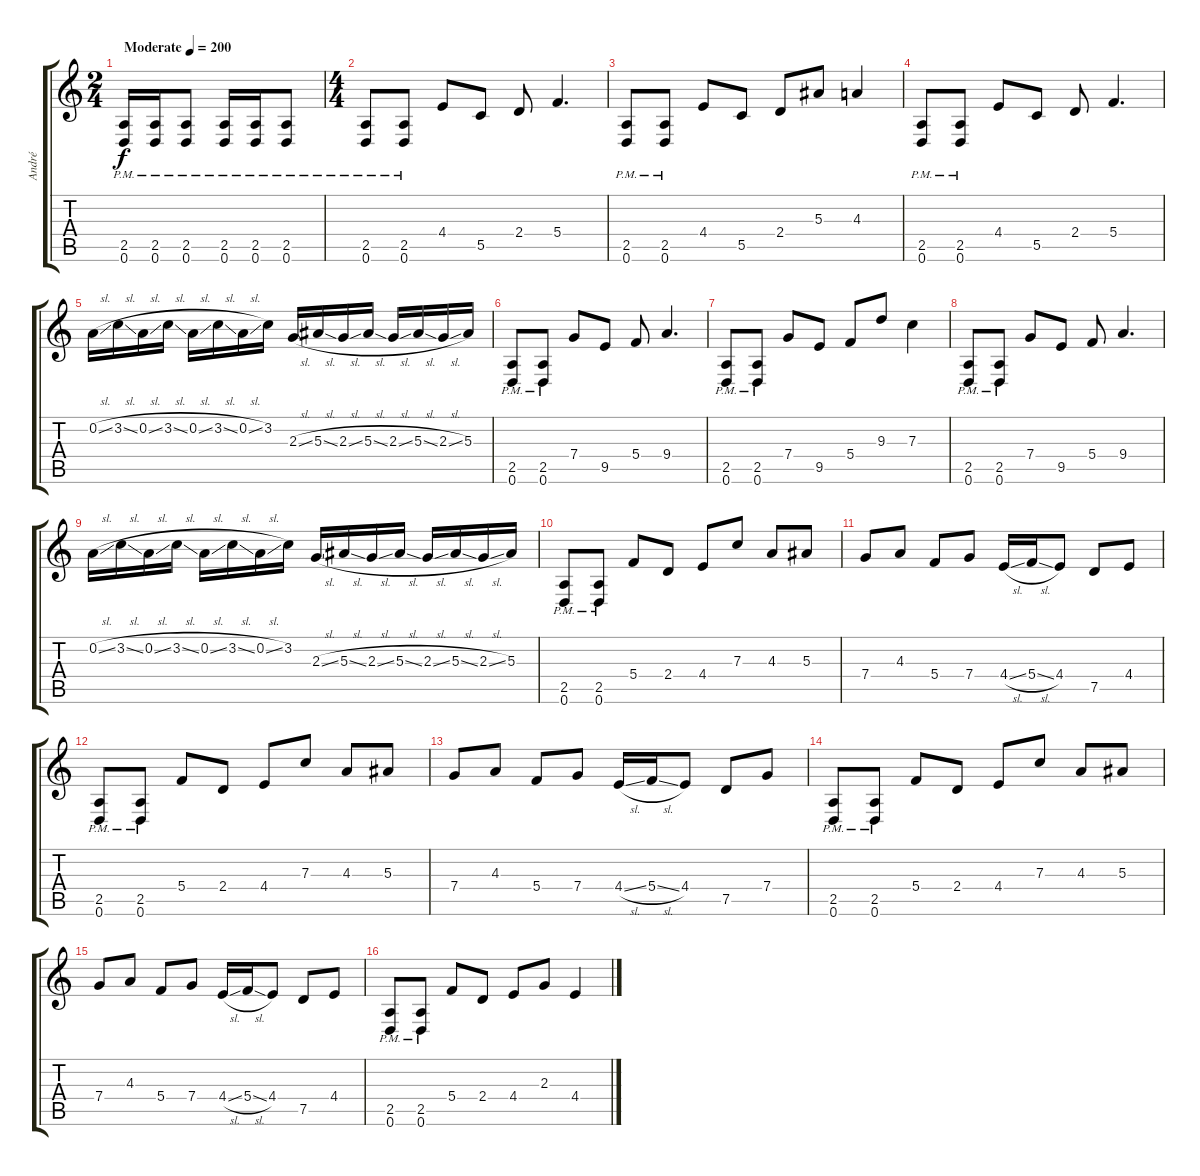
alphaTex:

\track ("André" "André") {instrument distortionguitar}
\staff {score tabs}
\tuning (D4 A3 F3 C3 G2 D2) {hide}
\ts (2 4)
\tempo (200 "Moderate")
\clef g2
\ks c
(2.5{pm} 0.6{pm}).16{dy f instrument distortionguitar} (2.5{pm} 0.6{pm}).16 (2.5{pm} 0.6{pm}).8 (2.5{pm} 0.6{pm}).16 (2.5{pm} 0.6{pm}).16 (2.5{pm} 0.6{pm}).8 |
\ts (4 4)
(2.5{pm} 0.6{pm}).8 (2.5{pm} 0.6{pm}).8 4.4.8 5.5.8 2.4.8 5.4.4{d} |
(2.5{pm} 0.6{pm}).8 (2.5{pm} 0.6{pm}).8 4.4.8 5.5.8 2.4.8 5.3.8 4.3.4 |
(2.5{pm} 0.6{pm}).8 (2.5{pm} 0.6{pm}).8 4.4.8 5.5.8 2.4.8 5.4.4{d} |
0.2{sl}.16 3.2{sl}.16 0.2{sl}.16 3.2{sl}.16 0.2{sl}.16 3.2{sl}.16 0.2{sl}.16 3.2.16 2.3{sl}.16 5.3{sl}.16 2.3{sl}.16 5.3{sl}.16 2.3{sl}.16 5.3{sl}.16 2.3{sl}.16 5.3.16 |
(2.5{pm} 0.6{pm}).8 (2.5{pm} 0.6{pm}).8 7.4.8 9.5.8 5.4.8 9.4.4{d} |
(2.5{pm} 0.6{pm}).8 (2.5{pm} 0.6{pm}).8 7.4.8 9.5.8 5.4.8 9.3.8 7.3.4 |
(2.5{pm} 0.6{pm}).8 (2.5{pm} 0.6{pm}).8 7.4.8 9.5.8 5.4.8 9.4.4{d} |
0.2{sl}.16 3.2{sl}.16 0.2{sl}.16 3.2{sl}.16 0.2{sl}.16 3.2{sl}.16 0.2{sl}.16 3.2.16 2.3{sl}.16 5.3{sl}.16 2.3{sl}.16 5.3{sl}.16 2.3{sl}.16 5.3{sl}.16 2.3{sl}.16 5.3.16 |
(2.5{pm} 0.6{pm}).8 (2.5{pm} 0.6{pm}).8 5.4.8 2.4.8 4.4.8 7.3.8 4.3.8 5.3.8 |
7.4.8 4.3.8 5.4.8 7.4.8 4.4{sl}.16 5.4{sl}.16 4.4.8 7.5.8 4.4.8 |
(2.5{pm} 0.6{pm}).8 (2.5{pm} 0.6{pm}).8 5.4.8 2.4.8 4.4.8 7.3.8 4.3.8 5.3.8 |
7.4.8 4.3.8 5.4.8 7.4.8 4.4{sl}.16 5.4{sl}.16 4.4.8 7.5.8 7.4.8 |
(2.5{pm} 0.6{pm}).8 (2.5{pm} 0.6{pm}).8 5.4.8 2.4.8 4.4.8 7.3.8 4.3.8 5.3.8 |
7.4.8 4.3.8 5.4.8 7.4.8 4.4{sl}.16 5.4{sl}.16 4.4.8 7.5.8 4.4.8 |
(2.5{pm} 0.6{pm}).8 (2.5{pm} 0.6{pm}).8 5.4.8 2.4.8 4.4.8 2.3.8 4.4.4
